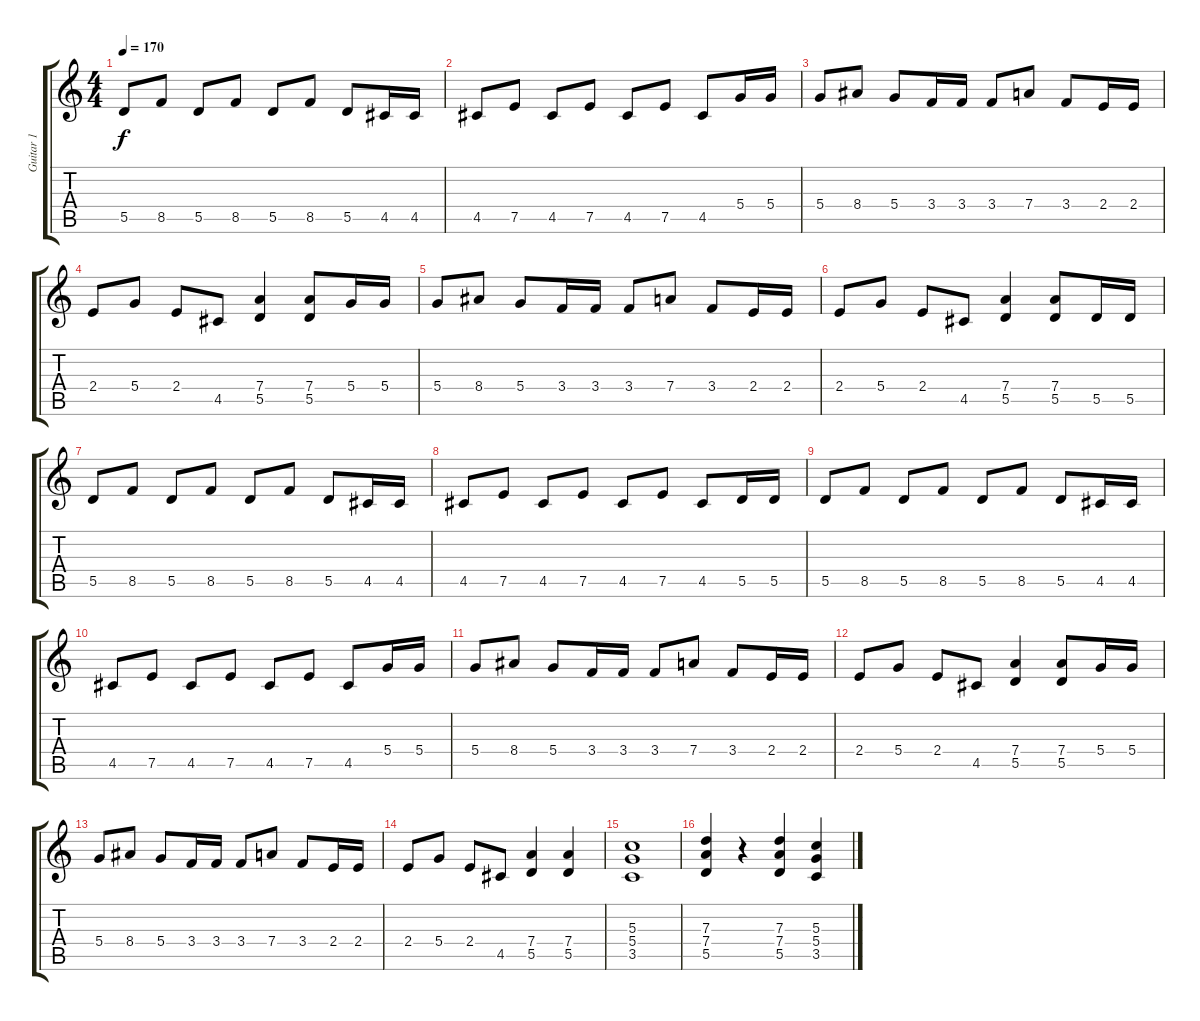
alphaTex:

\track ("Guitar 1" "Guitar 1") {instrument overdrivenguitar}
\staff {score tabs}
\tuning (E4 B3 G3 D3 A2 E2) {hide}
\ts (4 4)
\tempo 170
\clef g2
\ks c
5.5.8{dy f} 8.5.8 5.5.8 8.5.8 5.5.8 8.5.8 5.5.8 4.5.16 4.5.16 |
4.5.8 7.5.8 4.5.8 7.5.8 4.5.8 7.5.8 4.5.8 5.4.16 5.4.16 |
5.4.8 8.4.8 5.4.8 3.4.16 3.4.16 3.4.8 7.4.8 3.4.8 2.4.16 2.4.16 |
2.4.8 5.4.8 2.4.8 4.5.8 (7.4 5.5).4 (7.4 5.5).8 5.4.16 5.4.16 |
5.4.8 8.4.8 5.4.8 3.4.16 3.4.16 3.4.8 7.4.8 3.4.8 2.4.16 2.4.16 |
2.4.8 5.4.8 2.4.8 4.5.8 (7.4 5.5).4 (7.4 5.5).8 5.5.16 5.5.16 |
5.5.8 8.5.8 5.5.8 8.5.8 5.5.8 8.5.8 5.5.8 4.5.16 4.5.16 |
4.5.8 7.5.8 4.5.8 7.5.8 4.5.8 7.5.8 4.5.8 5.5.16 5.5.16 |
5.5.8 8.5.8 5.5.8 8.5.8 5.5.8 8.5.8 5.5.8 4.5.16 4.5.16 |
4.5.8 7.5.8 4.5.8 7.5.8 4.5.8 7.5.8 4.5.8 5.4.16 5.4.16 |
5.4.8 8.4.8 5.4.8 3.4.16 3.4.16 3.4.8 7.4.8 3.4.8 2.4.16 2.4.16 |
2.4.8 5.4.8 2.4.8 4.5.8 (7.4 5.5).4 (7.4 5.5).8 5.4.16 5.4.16 |
5.4.8 8.4.8 5.4.8 3.4.16 3.4.16 3.4.8 7.4.8 3.4.8 2.4.16 2.4.16 |
2.4.8 5.4.8 2.4.8 4.5.8 (7.4 5.5).4 (7.4 5.5).4 |
\section ("" "")
(5.3 5.4 3.5).1 |
(7.3 7.4 5.5).4 r.4 (7.3 7.4 5.5).4 (5.3 5.4 3.5).4
